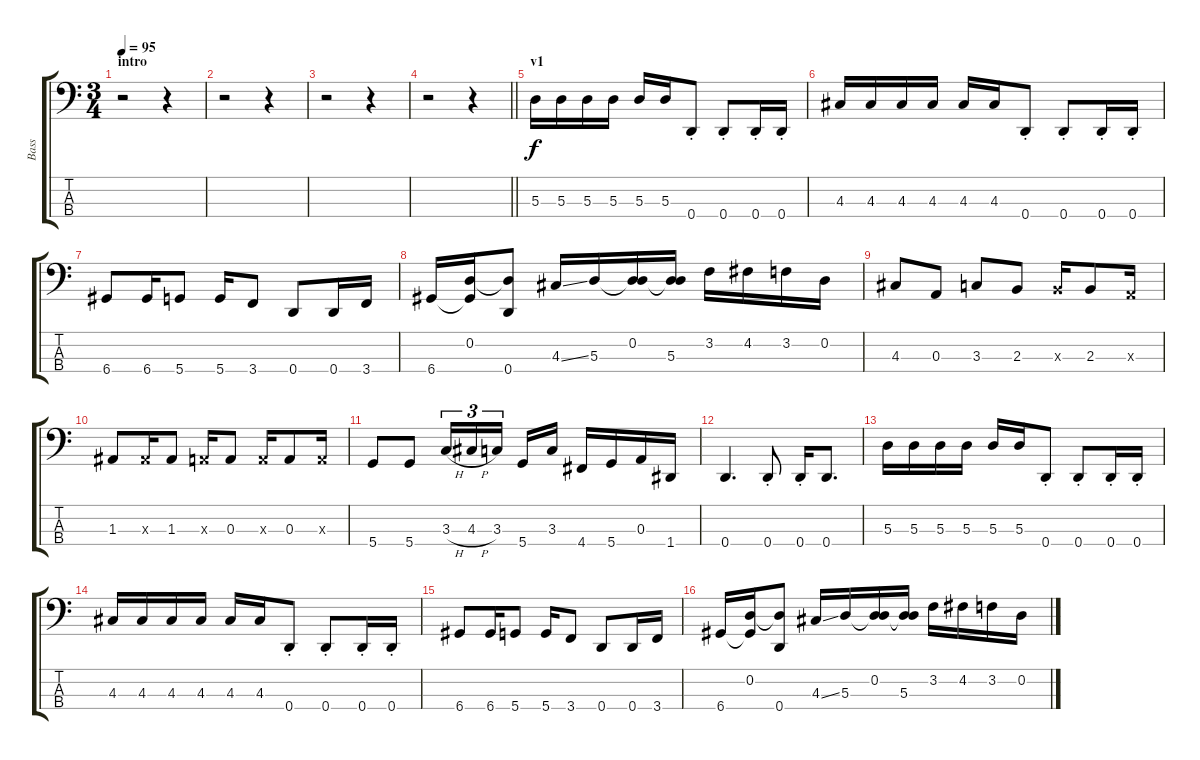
\track ("Bass" "Bass") {instrument electricbassfinger}
\staff {score tabs}
\tuning (G2 D2 A1 D1) {hide}
\ts (3 4)
\section ("" "intro")
\tempo 95
\clef f4
\ks c
r.2{dy f instrument electricbassfinger} r.4 |
r.2 r.4 |
r.2 r.4 |
\barLineRight lightlight
r.2 r.4 |
\section ("" "v1")
5.3.16 5.3.16 5.3.16 5.3.16 5.3.16 5.3.16 0.4{st}.8 0.4{st}.8 0.4{st}.16 0.4{st}.16 |
4.3.16 4.3.16 4.3.16 4.3.16 4.3.16 4.3.16 0.4{st}.8 0.4{st}.8 0.4{st}.16 0.4{st}.16 |
6.4.8 6.4.16 5.4.8 5.4.16 3.4.8 0.4.8 0.4.16 3.4.16 |
6.4.16 (0.2 6.4{t}).16 (0.2{t} 0.4).8 4.3{ss}.16 5.3.16 (0.2 5.3{t}).16 (0.2{t} 5.3).16 3.2.16 4.2.16 3.2.16 0.2.16 |
4.3.8 0.3.8 3.3.8 2.3.8 2.3{x}.16 2.3.8 0.3{x}.16 |
1.3.8 1.3{x}.16 1.3.8 0.3{x}.16 0.3.8 0.3{x}.16 0.3.8 0.3{x}.16 |
5.4.8 5.4.8 3.3{h}.16{tu (3 2)} 4.3{h}.16{tu (3 2)} 3.3.16{tu (3 2) beam splitsecondary} 5.4.16 3.3.16 4.4.16 5.4.16 0.3.16 1.4.16 |
0.4.4{d} 0.4{st}.8 0.4{st}.16 0.4.8{d} |
5.3.16 5.3.16 5.3.16 5.3.16 5.3.16 5.3.16 0.4{st}.8 0.4{st}.8 0.4{st}.16 0.4{st}.16 |
4.3.16 4.3.16 4.3.16 4.3.16 4.3.16 4.3.16 0.4{st}.8 0.4{st}.8 0.4{st}.16 0.4{st}.16 |
6.4.8 6.4.16 5.4.8 5.4.16 3.4.8 0.4.8 0.4.16 3.4.16 |
6.4.16 (0.2 6.4{t}).16 (0.2{t} 0.4).8 4.3{ss}.16 5.3.16 (0.2 5.3{t}).16 (0.2{t} 5.3).16 3.2.16 4.2.16 3.2.16 0.2.16
